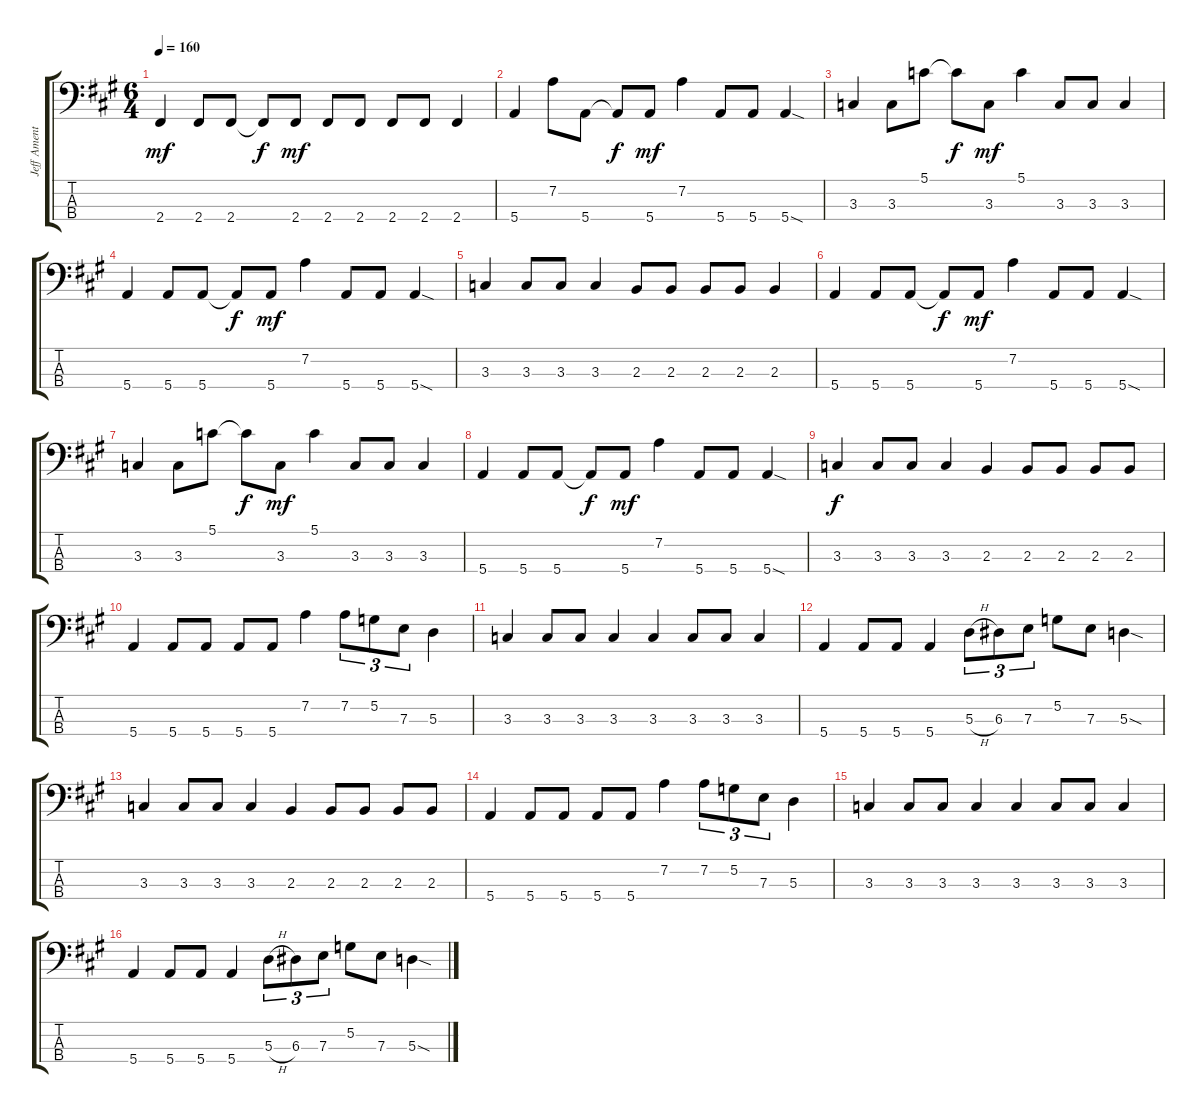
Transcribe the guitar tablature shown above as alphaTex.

\track ("Jeff Ament" "Jeff Ament") {instrument fretlessbass}
\staff {score tabs}
\tuning (G2 D2 A1 E1) {hide}
\ts (6 4)
\tempo 160
\clef f4
\ks a
2.4.4{dy mf} 2.4.8 2.4.8 2.4{t}.8{dy f} 2.4.8{dy mf} 2.4.8 2.4.8 2.4.8 2.4.8 2.4.4 |
5.4.4 7.2.8 5.4.8 5.4{t}.8{dy f} 5.4.8{dy mf} 7.2.4 5.4.8 5.4.8 5.4{sod}.4 |
3.3.4 3.3.8 5.1.8 5.1{t}.8{dy f} 3.3.8{dy mf} 5.1.4 3.3.8 3.3.8 3.3.4 |
5.4.4 5.4.8 5.4.8 5.4{t}.8{dy f} 5.4.8{dy mf} 7.2.4 5.4.8 5.4.8 5.4{sod}.4 |
3.3.4 3.3.8 3.3.8 3.3.4 2.3.8 2.3.8 2.3.8 2.3.8 2.3.4 |
5.4.4 5.4.8 5.4.8 5.4{t}.8{dy f} 5.4.8{dy mf} 7.2.4 5.4.8 5.4.8 5.4{sod}.4 |
3.3.4 3.3.8 5.1.8 5.1{t}.8{dy f} 3.3.8{dy mf} 5.1.4 3.3.8 3.3.8 3.3.4 |
5.4.4 5.4.8 5.4.8 5.4{t}.8{dy f} 5.4.8{dy mf} 7.2.4 5.4.8 5.4.8 5.4{sod}.4 |
3.3.4{dy f} 3.3.8 3.3.8 3.3.4 2.3.4 2.3.8 2.3.8 2.3.8 2.3.8 |
5.4.4 5.4.8 5.4.8 5.4.8 5.4.8 7.2.4 7.2.8{tu (3 2)} 5.2.8{tu (3 2)} 7.3.8{tu (3 2)} 5.3.4 |
3.3.4 3.3.8 3.3.8 3.3.4 3.3.4 3.3.8 3.3.8 3.3.4 |
5.4.4 5.4.8 5.4.8 5.4.4 5.3{h}.8{tu (3 2)} 6.3.8{tu (3 2)} 7.3.8{tu (3 2)} 5.2.8 7.3.8 5.3{sod}.4 |
3.3.4 3.3.8 3.3.8 3.3.4 2.3.4 2.3.8 2.3.8 2.3.8 2.3.8 |
5.4.4 5.4.8 5.4.8 5.4.8 5.4.8 7.2.4 7.2.8{tu (3 2)} 5.2.8{tu (3 2)} 7.3.8{tu (3 2)} 5.3.4 |
3.3.4 3.3.8 3.3.8 3.3.4 3.3.4 3.3.8 3.3.8 3.3.4 |
5.4.4 5.4.8 5.4.8 5.4.4 5.3{h}.8{tu (3 2)} 6.3.8{tu (3 2)} 7.3.8{tu (3 2)} 5.2.8 7.3.8 5.3{sod}.4
